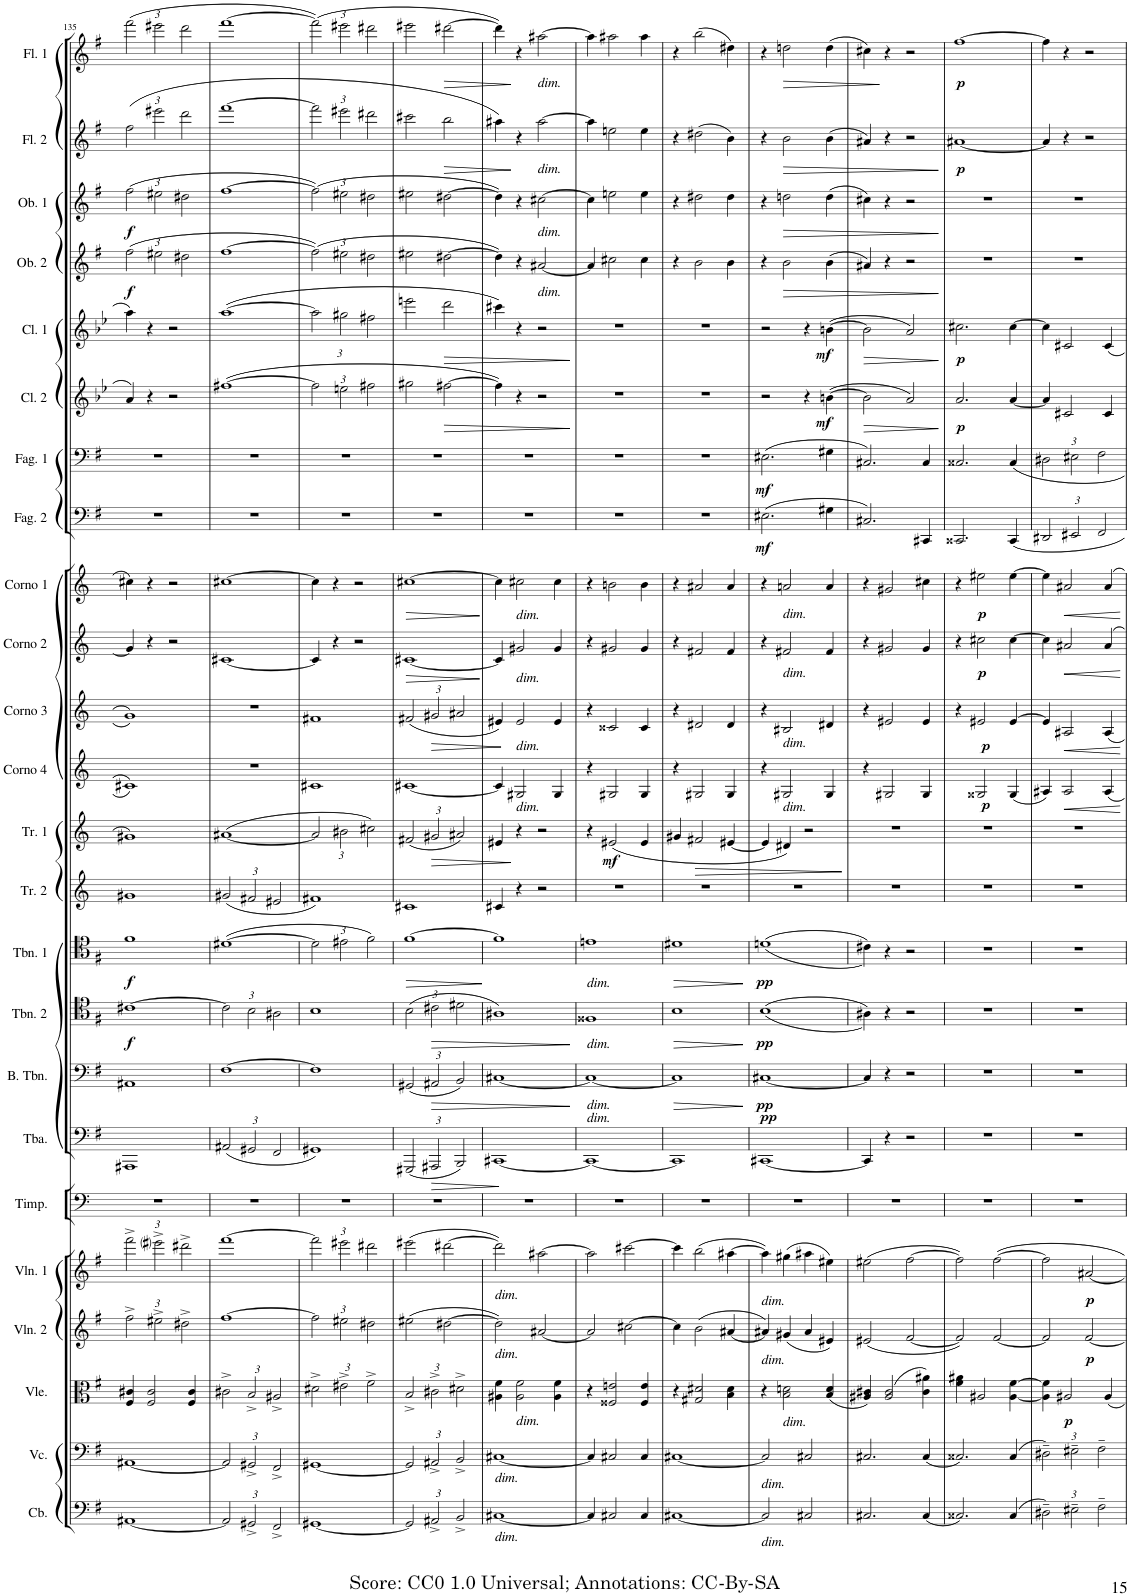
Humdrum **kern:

**kern	**kern	**kern	**dynam	**kern	**dynam	**kern	**dynam	**kern	**kern	**dynam	**kern	**dynam	**kern	**dynam	**kern	**dynam	**kern	**kern	**dynam	**kern	**dynam	**kern	**dynam	**kern	**dynam	**kern	**dynam	**kern	**dynam	**kern	**dynam	**kern	**dynam	**kern	**dynam	**kern	**dynam	**kern	**dynam	**kern	**dynam	**kern	**dynam
*part24	*part23	*part22	*part22	*part21	*part21	*part20	*part20	*part19	*part18	*part18	*part17	*part17	*part16	*part16	*part15	*part15	*part14	*part13	*part13	*part12	*part12	*part11	*part11	*part10	*part10	*part9	*part9	*part8	*part8	*part7	*part7	*part6	*part6	*part5	*part5	*part4	*part4	*part3	*part3	*part2	*part2	*part1	*part1
*staff24	*staff23	*staff22	*staff22	*staff21	*staff21	*staff20	*staff20	*staff19	*staff18	*staff18	*staff17	*staff17	*staff16	*staff16	*staff15	*staff15	*staff14	*staff13	*staff13	*staff12	*staff12	*staff11	*staff11	*staff10	*staff10	*staff9	*staff9	*staff8	*staff8	*staff7	*staff7	*staff6	*staff6	*staff5	*staff5	*staff4	*staff4	*staff3	*staff3	*staff2	*staff2	*staff1	*staff1
*I"Contrabassi	*I"Violoncelli	*I"Viole	*	*I"Violini 2	*	*I"Violini 1	*	*I"Timpani	*I"Tuba	*	*I"Bass Trombone	*	*I"Trombone Tenore 2	*	*I"Trombone Tenore 1	*	*I"Trombe in F 2	*I"Trombe in F 1	*	*I"Corno in F 4	*	*I"Corno in F 3	*	*I"Corno in F 2	*	*I"Corno in F 1	*	*I"Fagotto 2	*	*I"Fagotto 1	*	*I"Clarinetto in A 2	*	*I"Clarinetto in A 1	*	*I"Oboe 2	*	*I"Oboe 1	*	*I"Flauto 2	*	*I"Flauto 1	*
*I'Cb.	*I'Vc.	*I'Vle.	*	*I'Vln. 2	*	*I'Vln. 1	*	*I'Timp.	*I'Tba.	*	*I'B. Tbn.	*	*I'Tbn. 2	*	*I'Tbn. 1	*	*I'Tr. 2	*I'Tr. 1	*	*I'Corno 4	*	*I'Corno 3	*	*I'Corno 2	*	*I'Corno 1	*	*I'Fag. 2	*	*I'Fag. 1	*	*I'Cl. 2	*	*I'Cl. 1	*	*I'Ob. 2	*	*I'Ob. 1	*	*I'Fl. 2	*	*I'Fl. 1	*
!!LO:PB:g=z
*clefF4	*clefF4	*clefC3	*	*clefG2	*	*clefG2	*	*clefF4	*clefF4	*	*clefF4	*	*clefC4	*	*clefC4	*	*clefG2	*clefG2	*	*clefG2	*	*clefG2	*	*clefG2	*	*clefG2	*	*clefF4	*	*clefF4	*	*clefG2	*	*clefG2	*	*clefG2	*	*clefG2	*	*clefG2	*	*clefG2	*
*Trd7c12	*	*	*	*	*	*	*	*	*	*	*	*	*	*	*	*	*Trd-3c-5	*Trd-3c-5	*	*Trd4c7	*	*Trd4c7	*	*Trd4c7	*	*Trd4c7	*	*	*	*	*	*Trd2c3	*	*Trd2c3	*	*	*	*	*	*	*	*	*
*k[f#]	*k[f#]	*k[f#]	*	*k[f#]	*	*k[f#]	*	*k[]	*k[f#]	*	*k[f#]	*	*k[f#]	*	*k[f#]	*	*k[]	*k[]	*	*k[]	*	*k[]	*	*k[]	*	*k[]	*	*k[f#]	*	*k[f#]	*	*k[b-e-]	*	*k[b-e-]	*	*k[f#]	*	*k[f#]	*	*k[f#]	*	*k[f#]	*
*M2/2	*M2/2	*M2/2	*	*M2/2	*	*M2/2	*	*M2/2	*M2/2	*	*M2/2	*	*M2/2	*	*M2/2	*	*M2/2	*M2/2	*	*M2/2	*	*M2/2	*	*M2/2	*	*M2/2	*	*M2/2	*	*M2/2	*	*M2/2	*	*M2/2	*	*M2/2	*	*M2/2	*	*M2/2	*	*M2/2	*
*met(c|)	*met(c|)	*met(c|)	*	*met(c|)	*	*met(c|)	*	*met(c|)	*met(c|)	*	*met(c|)	*	*met(c|)	*	*met(c|)	*	*met(c|)	*met(c|)	*	*met(c|)	*	*met(c|)	*	*met(c|)	*	*met(c|)	*	*met(c|)	*	*met(c|)	*	*met(c|)	*	*met(c|)	*	*met(c|)	*	*met(c|)	*	*met(c|)	*	*met(c|)	*
*	*	*	*	*Xbrackettup	*	*Xbrackettup	*	*	*	*	*	*	*	*	*	*	*	*	*	*	*	*	*	*	*	*	*	*	*	*	*	*	*	*	*	*Xbrackettup	*	*Xbrackettup	*	*Xbrackettup	*	*Xbrackettup	*
=135	=135	=135	=135	=135	=135	=135	=135	=135	=135	=135	=135	=135	=135	=135	=135	=135	=135	=135	=135	=135	=135	=135	=135	=135	=135	=135	=135	=135	=135	=135	=135	=135	=135	=135	=135	=135	=135	=135	=135	=135	=135	=135	=135
!	!	!	!	!	!	!	!	!	!	!	!	!	!	!LO:DY:b	!	!LO:DY:b	!	!	!	!	!	!	!	!	!	!	!	!	!	!	!	!	!	!	!	!	!LO:DY:b	!	!LO:DY:b	!	!	!	!
[1AA#X	[1AA#X	4F#/ 4c#X/	.	3ff#^\	.	3fff#^\	.	1r	1AAA#X	.	1AA#X	.	[1c#X	f	1f#	f	1g#X	1g#X	.	1c#X	.	1g	.	4g#/]	.	4cc#X\	.	1r	.	1r	.	4a/	.	4aa\	.	(3ff#\	f	(3ff#\	f	(3ff#\	.	(3fff#\	.
.	.	2F#/ 2c#/	.	.	.	.	.	.	.	.	.	.	.	.	.	.	.	.	.	.	.	.	.	4r	.	4r	.	.	.	.	.	4r	.	4r	.	.	.	.	.	.	.	.	.
.	.	.	.	3ee#X^\	.	3eee#i^\	.	.	.	.	.	.	.	.	.	.	.	.	.	.	.	.	.	.	.	.	.	.	.	.	.	.	.	.	.	3ee#X\	.	3ee#X\	.	3eee#X\	.	3eee#X\	.
.	.	.	.	.	.	.	.	.	.	.	.	.	.	.	.	.	.	.	.	.	.	.	.	2r	.	2r	.	.	.	.	.	2r	.	2r	.	.	.	.	.	.	.	.	.
.	.	.	.	3dd#X^\	.	3ddd#X^\	.	.	.	.	.	.	.	.	.	.	.	.	.	.	.	.	.	.	.	.	.	.	.	.	.	.	.	.	.	3dd#X\	.	3dd#X\	.	3ddd\	.	3ddd\	.
.	.	4F#/ 4c#/	.	.	.	.	.	.	.	.	.	.	.	.	.	.	.	.	.	.	.	.	.	.	.	.	.	.	.	.	.	.	.	.	.	.	.	.	.	.	.	.	.
=136	=136	=136	=136	=136	=136	=136	=136	=136	=136	=136	=136	=136	=136	=136	=136	=136	=136	=136	=136	=136	=136	=136	=136	=136	=136	=136	=136	=136	=136	=136	=136	=136	=136	=136	=136	=136	=136	=136	=136	=136	=136	=136	=136
*Xbrackettup	*Xbrackettup	*Xbrackettup	*	*	*	*	*	*	*Xbrackettup	*	*	*	*Xbrackettup	*	*	*	*Xbrackettup	*	*	*	*	*	*	*	*	*	*	*	*	*	*	*	*	*	*	*	*	*	*	*	*	*	*
3AA#/]	3AA#/]	3c#X^\	.	[1ff#	.	[1fff#	.	1r	(3AA#X/	.	[1F#	.	3c#\]	.	([1d#X	.	(3g#X/	([1a#X	.	1r	.	1r	.	[1c#X	.	[1cc#X	.	1r	.	1r	.	([1ff#X	.	([>1aa	.	[1ff#	.	[1ff#	.	[1fff#	.	[1fff#	.
3GG#X^/	3GG#X^/	3B^/	.	.	.	.	.	.	3GG#X/	.	.	.	3B\	.	.	.	3f#X/	.	.	.	.	.	.	.	.	.	.	.	.	.	.	.	.	.	.	.	.	.	.	.	.	.	.
3FF#^/	3FF#^/	3A#X^/	.	.	.	.	.	.	3FF#/	.	.	.	3A#X\	.	.	.	3e#X/	.	.	.	.	.	.	.	.	.	.	.	.	.	.	.	.	.	.	.	.	.	.	.	.	.	.
=137	=137	=137	=137	=137	=137	=137	=137	=137	=137	=137	=137	=137	=137	=137	=137	=137	=137	=137	=137	=137	=137	=137	=137	=137	=137	=137	=137	=137	=137	=137	=137	=137	=137	=137	=137	=137	=137	=137	=137	=137	=137	=137	=137
*	*	*	*	*	*	*	*	*	*	*	*	*	*	*	*Xbrackettup	*	*	*Xbrackettup	*	*	*	*	*	*	*	*	*	*	*	*	*	*Xbrackettup	*	*Xbrackettup	*	*	*	*	*	*	*	*	*
[1GG#X	[1GG#X	3d#X^\	.	3ff#\]	.	3fff#\]	.	1r	1GG#X)	.	1F#]	.	1B	.	3d#\]	.	1f#X)	3a#/]	.	1c#X	.	1f#X	.	4c#/]	.	4cc#\]	.	1r	.	1r	.	3ff#\]	.	3aa\]	.	(3ff#\])	.	(3ff#\])	.	3fff#\]	.	(3fff#\])	.
.	.	.	.	.	.	.	.	.	.	.	.	.	.	.	.	.	.	.	.	.	.	.	.	4r	.	4r	.	.	.	.	.	.	.	.	.	.	.	.	.	.	.	.	.
.	.	3e#X^\	.	3ee#X\	.	3eee#X\	.	.	.	.	.	.	.	.	3e#X\	.	.	3b#X\	.	.	.	.	.	.	.	.	.	.	.	.	.	3een\	.	3gg#X\	.	3ee#X\	.	3ee#X\	.	3eee#X\	.	3eee#X\	.
.	.	.	.	.	.	.	.	.	.	.	.	.	.	.	.	.	.	.	.	.	.	.	.	2r	.	2r	.	.	.	.	.	.	.	.	.	.	.	.	.	.	.	.	.
.	.	3f#^\	.	3dd#X\	.	3ddd#X\	.	.	.	.	.	.	.	.	3f#\)	.	.	3cc#X\)	.	.	.	.	.	.	.	.	.	.	.	.	.	3ff#X\	.	3ff#X\	.	3dd#X\	.	3dd#X\	.	3ddd#X\	.	3ddd#X\	.
=138	=138	=138	=138	=138	=138	=138	=138	=138	=138	=138	=138	=138	=138	=138	=138	=138	=138	=138	=138	=138	=138	=138	=138	=138	=138	=138	=138	=138	=138	=138	=138	=138	=138	=138	=138	=138	=138	=138	=138	=138	=138	=138	=138
*	*	*	*	*	*	*	*	*	*	*	*Xbrackettup	*	*	*	*	*	*	*	*	*	*	*	*	*	*	*	*	*	*	*	*	*	*	*	*	*	*	*	*	*	*	*	*
!	!	!	!	!	!	!	!	!	!	!	!	!	!	!	!	!LO:HP:b	!	!	!	!	!	!	!	!	!	!	!	!	!	!	!	!	!	!	!	!	!	!	!	!	!	!	!
*	*	*	*	*	*	*	*	*	*	*	*	*	*	*	*	*	*	*	*	*	*	*Xbrackettup	*	*	*	*	*	*	*	*	*	*	*	*	*	*	*	*	*	*	*	*	*
!	!	!	!	!	!	!	!	!	!	!	!	!	!	!	!	!	!	!	!	!	!	!	!	!	!LO:HP:b	!	!LO:HP:b	!	!	!	!	!	!	!	!	!	!	!	!	!	!	!	!
3GG#/]	3GG#/]	3B^/	.	(2ee#X\	.	(2eee#X\	.	1r	(3GGG#X/	.	(3GG#X/	.	(3B\	.	[1f#	>	1c#X	(3f#X/	.	[1c#X	.	(3f#X/	.	[1c#X	>	[1cc#X	>	1r	.	1r	.	2gg#X\	.	2eeen\	.	2ee#X\	.	2ee#X\	.	2ccc#X\	.	2eee#X\	.
!	!	!	!	!	!	!	!	!	!	!LO:HP:b	!	!LO:HP:b	!	!LO:HP:b	!	!	!	!	!LO:HP:b	!	!	!	!LO:HP:b	!	!	!	!	!	!	!	!	!	!	!	!	!	!	!	!	!	!	!	!
3AA#X^/	3AA#X^/	3c#X^\	.	.	.	.	.	.	3AAA#X/	>	3AA#X/	>	3c#X\	>	.	.	.	3g#X/	>	.	.	3g#X/	>	.	.	.	.	.	.	.	.	.	.	.	.	.	.	.	.	.	.	.	.
!	!	!	!	!	!	!	!	!	!	!	!	!	!	!	!	!	!	!	!	!	!	!	!	!	!	!	!	!	!	!	!	!	!LO:HP:b	!	!LO:HP:b	!	!	!	!	!	!LO:HP:b	!	!LO:HP:b
.	.	.	.	[2dd#X\	.	[2ddd#X\	.	.	.	.	.	.	.	.	.	.	.	.	.	.	.	.	.	.	.	.	.	.	.	.	.	[2ff#X\	>	2ddd\	>	[2dd#X\	.	[2dd#X\	.	2bb\	>	[>2ddd#X\	>
3BB^/	3BB^/	3d#X^\	.	.	.	.	.	.	3BBB/)	.	3BB/)	.	3d#X\	.	.	.	.	3a#X/)	.	.	.	3a#X/	.	.	.	.	.	.	.	.	.	.	.	.	.	.	.	.	.	.	.	.	.
=139	=139	=139	=139	=139	=139	=139	=139	=139	=139	=139	=139	=139	=139	=139	=139	=139	=139	=139	=139	=139	=139	=139	=139	=139	=139	=139	=139	=139	=139	=139	=139	=139	=139	=139	=139	=139	=139	=139	=139	=139	=139	=139	=139
!	!	!	!	!	!	!LO:TX:b:i:t=dim.	!	!	!	!	!	!	!	!	!	!	!	!	!	!	!	!	!	!	!	!	!	!	!	!	!	!	!	!	!	!	!	!	!	!	!	!	!
!	!	!	!	!LO:TX:b:i:t=dim.	!	!	!	!	!	!	!	!	!	!	!	!	!	!	!	!	!	!	!	!	!	!	!	!	!	!	!	!	!	!	!	!	!	!	!	!	!	!	!
!	!LO:TX:b:i:t=dim.	!	!	!	!	!	!	!	!	!	!	!	!	!	!	!	!	!	!	!	!	!	!	!	!	!	!	!	!	!	!	!	!	!	!	!	!	!	!	!	!	!	!
!LO:TX:b:i:t=dim.	!	!	!	!	!	!	!	!	!	!	!	!	!	!	!	!	!	!	!	!	!	!	!	!	!	!	!	!	!	!	!	!	!	!	!	!	!	!	!	!	!	!	!
[1C#X	[1C#X	4A#X\ 4f#\	.	2dd#\])	.	2ddd#\])	.	1r	[1CC#X	.	[1C#X	.	1A#X)	.	1f#]	.	4c#X/	4e#X/	.	4c#/]	.	4e#X/)	.	4c#/]	.	4cc#\]	.	1r	.	1r	.	4ff#\])	.	4ccc#X\)	.	4dd#\])	.	4dd#\])	.	4aa#X\)	.	4ddd#\])	.
!	!	!	!	!	!	!	!	!	!	!	!	!	!	!	!	!	!	!	!	!	!	!	!	!	!	!LO:TX:b:i:t=dim.	!	!	!	!	!	!	!	!	!	!	!	!	!	!	!	!	!
!	!	!	!	!	!	!	!	!	!	!	!	!	!	!	!	!	!	!	!	!	!	!	!	!LO:TX:b:i:t=dim.	!	!	!	!	!	!	!	!	!	!	!	!	!	!	!	!	!	!	!
!	!	!	!	!	!	!	!	!	!	!	!	!	!	!	!	!	!	!	!	!	!	!LO:TX:b:i:t=dim.	!	!	!	!	!	!	!	!	!	!	!	!	!	!	!	!	!	!	!	!	!
!	!	!	!	!	!	!	!	!	!	!	!	!	!	!	!	!	!	!	!	!LO:TX:b:i:t=dim.	!	!	!	!	!	!	!	!	!	!	!	!	!	!	!	!	!	!	!	!	!	!	!
!	!	!LO:TX:b:i:t=dim.	!	!	!	!	!	!	!	!	!	!	!	!	!	!	!	!	!	!	!	!	!	!	!	!	!	!	!	!	!	!	!	!	!	!	!	!	!	!	!	!	!
.	.	2A#\ 2f#\	.	.	.	.	.	.	.	.	.	.	.	.	.	.	4r	4r	]	2G#X/	.	2e#/	]	2g#X/	]	2cc#X\	]	.	.	.	.	4r	.	4r	.	4r	.	4r	.	4r	]	4r	]
!	!	!	!	!	!	!	!	!	!	!	!	!	!	!	!	!	!	!	!	!	!	!	!	!	!	!	!	!	!	!	!	!	!	!	!	!	!	!	!	!	!	!LO:TX:b:i:t=dim.	!
!	!	!	!	!	!	!	!	!	!	!	!	!	!	!	!	!	!	!	!	!	!	!	!	!	!	!	!	!	!	!	!	!	!	!	!	!	!	!	!	!LO:TX:b:i:t=dim.	!	!	!
!	!	!	!	!	!	!	!	!	!	!	!	!	!	!	!	!	!	!	!	!	!	!	!	!	!	!	!	!	!	!	!	!	!	!	!	!	!	!LO:TX:b:i:t=dim.	!	!	!	!	!
!	!	!	!	!	!	!	!	!	!	!	!	!	!	!	!	!	!	!	!	!	!	!	!	!	!	!	!	!	!	!	!	!	!	!	!	!LO:TX:b:i:t=dim.	!	!	!	!	!	!	!
.	.	.	.	[2a#X/	.	[2aa#X\	.	.	.	.	.	.	.	.	.	.	2r	2r	.	.	.	.	.	.	.	.	.	.	.	.	.	2r	.	2r	.	[2a#X/	.	[2cc#X\	.	[2aa#\	.	[2aa#X\	.
.	.	4A#\ 4f#\	.	.	.	.	.	.	.	.	.	.	.	.	.	.	.	.	.	4G#/	.	4e#/	.	4g#/	.	4cc#\	.	.	.	.	.	.	.	.	.	.	.	.	.	.	.	.	.
.	.	.	.	.	.	.	.	.	.	]	.	]	.	]	.	]	.	.	.	.	.	.	.	.	.	.	.	.	.	.	.	.	]	.	]	.	.	.	.	.	.	.	.
=140	=140	=140	=140	=140	=140	=140	=140	=140	=140	=140	=140	=140	=140	=140	=140	=140	=140	=140	=140	=140	=140	=140	=140	=140	=140	=140	=140	=140	=140	=140	=140	=140	=140	=140	=140	=140	=140	=140	=140	=140	=140	=140	=140
!	!	!	!	!	!	!	!	!	!	!	!	!	!	!	!LO:TX:b:i:t=dim.	!	!	!	!	!	!	!	!	!	!	!	!	!	!	!	!	!	!	!	!	!	!	!	!	!	!	!	!
!	!	!	!	!	!	!	!	!	!	!	!	!	!LO:TX:b:i:t=dim.	!	!	!	!	!	!	!	!	!	!	!	!	!	!	!	!	!	!	!	!	!	!	!	!	!	!	!	!	!	!
!	!	!	!	!	!	!	!	!	!	!	!LO:TX:b:i:t=dim.	!	!	!	!	!	!	!	!	!	!	!	!	!	!	!	!	!	!	!	!	!	!	!	!	!	!	!	!	!	!	!	!
!	!	!	!	!	!	!	!	!	!LO:TX:a:i:t=dim.	!	!	!	!	!	!	!	!	!	!	!	!	!	!	!	!	!	!	!	!	!	!	!	!	!	!	!	!	!	!	!	!	!	!
4C#/]	4C#/]	4r	.	2a#/]	.	2aa#\]	.	1r	1CC#_	.	1C#_	.	1F##X	.	1en	.	1r	4r	.	4r	.	4r	.	4r	.	4r	.	1r	.	1r	.	1r	.	1r	.	4a#/]	.	4cc#\]	.	4aa#\]	.	4aa#\]	.
!	!	!	!	!	!	!	!	!	!	!	!	!	!	!	!	!	!	!	!LO:DY:b	!	!	!	!	!	!	!	!	!	!	!	!	!	!	!	!	!	!	!	!	!	!	!	!
2C#X/	2C#X/	2F##X/ 2en/	.	.	.	.	.	.	.	.	.	.	.	.	.	.	.	(2e#X/	mf	2G#X/	.	2c##X/	.	2g#X/	.	2bn\	.	.	.	.	.	.	.	.	.	2cc#X\	.	2een\	.	2een\	.	2aa#X\	.
.	.	.	.	[2cc#X\	.	[2ccc#X\	.	.	.	.	.	.	.	.	.	.	.	.	.	.	.	.	.	.	.	.	.	.	.	.	.	.	.	.	.	.	.	.	.	.	.	.	.
4C#/	4C#/	4F##/ 4e/	.	.	.	.	.	.	.	.	.	.	.	.	.	.	.	4e#/	.	4G#/	.	4c##/	.	4g#/	.	4b\	.	.	.	.	.	.	.	.	.	4cc#\	.	4ee\	.	4ee\	.	4aa#\	.
=141	=141	=141	=141	=141	=141	=141	=141	=141	=141	=141	=141	=141	=141	=141	=141	=141	=141	=141	=141	=141	=141	=141	=141	=141	=141	=141	=141	=141	=141	=141	=141	=141	=141	=141	=141	=141	=141	=141	=141	=141	=141	=141	=141
!	!	!	!	!	!	!	!	!	!	!	!	!LO:HP:b	!	!LO:HP:b	!	!LO:HP:b	!	!	!	!	!	!	!	!	!	!	!	!	!	!	!	!	!	!	!	!	!	!	!	!	!	!	!
[1C#X	[1C#X	4r	.	4cc#\]	.	4ccc#\]	.	1r	1CC#]	.	1C#]	>	1B	>	1d#X	>	1r	4g#X/	.	4r	.	4r	.	4r	.	4r	.	1r	.	1r	.	1r	.	1r	.	4r	.	4r	.	4r	.	4r	.
!	!	!	!	!	!	!	!	!	!	!	!	!	!	!	!	!	!	!	!LO:HP:b	!	!	!	!	!	!	!	!	!	!	!	!	!	!	!	!	!	!	!	!	!	!	!	!
.	.	2G#X/ 2d#X/	.	(2b\	.	(2bb\	.	.	.	.	.	.	.	.	.	.	.	2f#X/	>	2G#X/	.	2d#X/	.	2f#X/	.	2a#X/	.	.	.	.	.	.	.	.	.	2b\	.	2dd#X\	.	(2dd#X\	.	(2bb\	.
.	.	4B\ 4d#\	.	[4a#X/	.	[4aa#X\	.	.	.	.	.	.	.	.	.	.	.	[4e#X/	.	4G#/	.	4d#/	.	4f#/	.	4a#/	.	.	.	.	.	.	.	.	.	4b\	.	4dd#\	.	4b\)	.	4dd#X\)	.
.	.	.	.	.	.	.	.	.	.	.	.	]	.	]	.	]	.	.	.	.	.	.	.	.	.	.	.	.	.	.	.	.	.	.	.	.	.	.	.	.	.	.	.
=142	=142	=142	=142	=142	=142	=142	=142	=142	=142	=142	=142	=142	=142	=142	=142	=142	=142	=142	=142	=142	=142	=142	=142	=142	=142	=142	=142	=142	=142	=142	=142	=142	=142	=142	=142	=142	=142	=142	=142	=142	=142	=142	=142
!	!	!	!	!	!	!LO:TX:b:i:t=dim.	!	!	!	!	!	!	!	!	!	!	!	!	!	!	!	!	!	!	!	!	!	!	!	!	!	!	!	!	!	!	!	!	!	!	!	!	!
!	!	!	!	!LO:TX:b:i:t=dim.	!	!	!	!	!	!	!	!	!	!	!	!	!	!	!	!	!	!	!	!	!	!	!	!	!	!	!	!	!	!	!	!	!	!	!	!	!	!	!
!	!LO:TX:b:i:t=dim.	!	!	!	!	!	!	!	!	!	!	!	!	!	!	!	!	!	!	!	!	!	!	!	!	!	!	!	!	!	!	!	!	!	!	!	!	!	!	!	!	!	!
!LO:TX:b:i:t=dim.	!	!	!	!	!	!	!	!	!	!	!	!	!	!	!	!	!	!	!	!	!	!	!	!	!	!	!	!	!	!	!	!	!	!	!	!	!	!	!	!	!	!	!
!	!	!	!	!	!	!	!	!	!	!LO:DY:a	!	!LO:DY:b	!	!LO:DY:b	!	!LO:DY:b	!	!	!	!	!	!	!	!	!	!	!	!	!LO:DY:b	!	!LO:DY:b	!	!	!	!	!	!	!	!	!	!	!	!
2C#/]	2C#/]	4r	.	4a#X/])	.	4aa#\])	.	1r	[1CC#X	pp	[1C#X	pp	(<(1B	pp	(<(1dn	pp	1r	4e#/]	.	4r	.	4r	.	4r	.	4r	.	(2.E#X\	mf	(2.E#X\	mf	2r	.	2r	.	4r	.	4r	.	4r	.	4r	.
!	!	!	!	!	!	!	!	!	!	!	!	!	!	!	!	!	!	!	!	!	!	!	!	!	!	!LO:TX:b:i:t=dim.	!	!	!	!	!	!	!	!	!	!	!	!	!	!	!	!	!
!	!	!	!	!	!	!	!	!	!	!	!	!	!	!	!	!	!	!	!	!	!	!	!	!LO:TX:b:i:t=dim.	!	!	!	!	!	!	!	!	!	!	!	!	!	!	!	!	!	!	!
!	!	!	!	!	!	!	!	!	!	!	!	!	!	!	!	!	!	!	!	!	!	!LO:TX:b:i:t=dim.	!	!	!	!	!	!	!	!	!	!	!	!	!	!	!	!	!	!	!	!	!
!	!	!	!	!	!	!	!	!	!	!	!	!	!	!	!	!	!	!	!	!LO:TX:b:i:t=dim.	!	!	!	!	!	!	!	!	!	!	!	!	!	!	!	!	!	!	!	!	!	!	!
!	!	!LO:TX:b:i:t=dim.	!	!	!	!	!	!	!	!	!	!	!	!	!	!	!	!	!	!	!	!	!	!	!	!	!	!	!	!	!	!	!	!	!	!	!	!	!	!	!	!	!
!	!	!	!	!	!	!	!	!	!	!	!	!	!	!	!	!	!	!	!	!	!	!	!	!	!	!	!	!	!	!	!	!	!	!	!	!	!LO:HP:b	!	!LO:HP:b	!	!LO:HP:b	!	!LO:HP:b
.	.	2B\ 2dn\	.	(4g#X/	.	(4gg#X\	.	.	.	.	.	.	.	.	.	.	.	4d#X/)	.	2G#X/	.	2B#X/	.	2f#X/	.	2an/	.	.	.	.	.	.	.	.	.	2b\	>	2ddn\	>	2b\	>	2ddn\	>
2C#X/	2C#X/	.	.	4a#/	.	4aa#X\	.	.	.	.	.	.	.	.	.	.	.	2r	.	.	.	.	.	.	.	.	.	.	.	.	.	4r	.	4r	.	.	.	.	.	.	.	.	.
!	!	!	!	!	!	!	!	!	!	!	!	!	!	!	!	!	!	!	!	!	!	!	!	!	!	!	!	!	!	!	!	!	!LO:DY:b	!	!LO:DY:b	!	!	!	!	!	!	!	!
.	.	(4B/ 4d/	.	4e#X/)	.	4ee#X\)	.	.	.	.	.	.	.	.	.	.	.	.	.	4G#/	.	4d#X/	.	4f#/	.	4a/	.	4G#X\	.	4G#X\	.	([4bn\	mf	([4bn\	mf	(4b\	.	(4dd\	.	(4b\	.	(4dd\	.
.	.	.	.	.	.	.	.	.	.	.	.	.	.	.	.	.	.	.	]	.	.	.	.	.	.	.	.	.	.	.	.	.	.	.	.	.	.	.	.	.	.	.	.
=143	=143	=143	=143	=143	=143	=143	=143	=143	=143	=143	=143	=143	=143	=143	=143	=143	=143	=143	=143	=143	=143	=143	=143	=143	=143	=143	=143	=143	=143	=143	=143	=143	=143	=143	=143	=143	=143	=143	=143	=143	=143	=143	=143
!	!	!	!	!	!	!	!	!	!	!	!	!	!	!	!	!	!	!	!	!	!	!	!	!	!	!	!	!	!	!	!	!	!LO:HP:b	!	!LO:HP:b	!	!	!	!	!	!	!	!
2.C#X/	2.C#X/	4A#X/ 4c#X/)	.	(2e#X/	.	(2ee#X\	.	1r	4CC#/]	.	4C#/]	.	4A#X\))	.	4c#X\))	.	1r	1r	.	4r	.	4r	.	4r	.	4r	.	2.C#X/)	.	2.C#X/)	.	2b\]	>	2b\]	>	4a#X/)	.	4cc#X\)	.	4a#X/)	.	4cc#X\)	.
.	.	(2A#/ 2c#/	.	.	.	.	.	.	4r	.	4r	.	4r	.	4r	.	.	.	.	2G#X/	.	2e#X/	.	2g#X/	.	2g#X/	.	.	.	.	.	.	.	.	.	4r	.	4r	.	4r	.	4r	]
.	.	.	.	[2f#/	.	[2ff#\	.	.	2r	.	2r	.	2r	.	2r	.	.	.	.	.	.	.	.	.	.	.	.	.	.	.	.	2a/)	.	2a/)	.	2r	.	2r	.	2r	.	2r	.
(4C#/	(4C#/	4c#\ 4a#X\)	.	.	.	.	.	.	.	.	.	.	.	.	.	.	.	.	.	4G#/	.	4e#/	.	4g#/	.	4cc#X\	.	4CC#X/	.	4C#/	.	.	.	.	.	.	.	.	.	.	.	.	.
.	.	.	.	.	.	.	.	.	.	.	.	.	.	.	.	.	.	.	.	.	.	.	.	.	.	.	.	.	.	.	.	.	]	.	]	.	]	.	]	.	]	.	.
=144	=144	=144	=144	=144	=144	=144	=144	=144	=144	=144	=144	=144	=144	=144	=144	=144	=144	=144	=144	=144	=144	=144	=144	=144	=144	=144	=144	=144	=144	=144	=144	=144	=144	=144	=144	=144	=144	=144	=144	=144	=144	=144	=144
!	!	!	!	!	!	!	!	!	!	!	!	!	!	!	!	!	!	!	!	!	!	!	!	!	!	!	!	!	!	!	!	!	!LO:DY:b	!	!LO:DY:b	!	!	!	!	!	!LO:DY:b	!	!LO:DY:b
2.C##X/)	2.C##X/)	4f#\ 4a#X\	.	2f#/])	.	2ff#\])	.	1r	1r	.	1r	.	1r	.	1r	.	1r	1r	.	4ryy	.	4r	.	4r	.	4r	.	2.CC##X/	.	2.C##X/	.	2.a/	p	2.cc#X\	p	1r	.	1r	.	[1a#X	p	[1ff#	p
!	!	!	!	!	!	!	!	!	!	!	!	!	!	!	!	!	!	!	!	!	!LO:DY:b	!	!LO:DY:b	!	!LO:DY:b	!	!LO:DY:b	!	!	!	!	!	!	!	!	!	!	!	!	!	!	!	!
.	.	2A#X/	.	.	.	.	.	.	.	.	.	.	.	.	.	.	.	.	.	2G##X/	p	2e#X/	p	2cc#X\	p	2ee#X\	p	.	.	.	.	.	.	.	.	.	.	.	.	.	.	.	.
.	.	.	.	[2f#/	.	[2ff#\	.	.	.	.	.	.	.	.	.	.	.	.	.	.	.	.	.	.	.	.	.	.	.	.	.	.	.	.	.	.	.	.	.	.	.	.	.
(4C##/	(4C##/	[4A#\ [4f#\	.	.	.	.	.	.	.	.	.	.	.	.	.	.	.	.	.	(<4G##/	.	[>4e#/	.	[4cc#\	.	[>4ee#\	.	4CC##/	.	4C##/	.	[4a/	.	[>4cc#\	.	.	.	.	.	.	.	.	.
=145	=145	=145	=145	=145	=145	=145	=145	=145	=145	=145	=145	=145	=145	=145	=145	=145	=145	=145	=145	=145	=145	=145	=145	=145	=145	=145	=145	=145	=145	=145	=145	=145	=145	=145	=145	=145	=145	=145	=145	=145	=145	=145	=145
*	*	*	*	*	*	*	*	*	*	*	*	*	*	*	*	*	*	*	*	*	*	*	*	*	*	*	*	*Xbrackettup	*	*Xbrackettup	*	*	*	*	*	*	*	*	*	*	*	*	*
3D#X~\)	3D#X~\)	4A#\] 4f#\]	.	2f#/]	.	2ff#\]	.	1r	1r	.	1r	.	1r	.	1r	.	1r	1r	.	4A#X/)	.	4e#/]	.	4cc#\]	.	4ee#\]	.	3DD#X/	.	3D#X\	.	4a/]	.	4cc#\]	.	1r	.	1r	.	4a#/]	.	4ff#\]	.
!	!	!	!LO:DY:b	!	!	!	!	!	!	!	!	!	!	!	!	!	!	!	!	!	!LO:HP:b	!	!LO:HP:b	!	!LO:HP:b	!	!LO:HP:b	!	!	!	!	!	!	!	!	!	!	!	!	!	!	!	!
.	.	2A#X/	p	.	.	.	.	.	.	.	.	.	.	.	.	.	.	.	.	2A#/	<	2A#X/	<	2a#X/	<	2a#X/	<	.	.	.	.	2c#X/	.	2c#X/	.	.	.	.	.	4r	.	4r	.
3E#X~\	3E#X~\	.	.	.	.	.	.	.	.	.	.	.	.	.	.	.	.	.	.	.	.	.	.	.	.	.	.	3EE#X/	.	3E#X\	.	.	.	.	.	.	.	.	.	.	.	.	.
!	!	!	!	!	!LO:DY:b	!	!LO:DY:b	!	!	!	!	!	!	!	!	!	!	!	!	!	!	!	!	!	!	!	!	!	!	!	!	!	!	!	!	!	!	!	!	!	!	!	!
.	.	.	.	[2f#/	p	[2a#X/	p	.	.	.	.	.	.	.	.	.	.	.	.	.	.	.	.	.	.	.	.	.	.	.	.	.	.	.	.	.	.	.	.	2r	.	2r	.
3F#~\	3F#~\	.	.	.	.	.	.	.	.	.	.	.	.	.	.	.	.	.	.	.	.	.	.	.	.	.	.	3FF#/	.	3F#\	.	.	.	.	.	.	.	.	.	.	.	.	.
.	.	4A#/	.	.	.	.	.	.	.	.	.	.	.	.	.	.	.	.	.	4A#/	.	4A#/	.	4a#/	.	4a#/	.	.	.	.	.	4c#/	.	4c#/	.	.	.	.	.	.	.	.	.
.	.	.	.	.	.	.	.	.	.	.	.	.	.	.	.	.	.	.	.	.	[	.	[	.	[	.	[	.	.	.	.	.	.	.	.	.	.	.	.	.	.	.	.
=	=	=	=	=	=	=	=	=	=	=	=	=	=	=	=	=	=	=	=	=	=	=	=	=	=	=	=	=	=	=	=	=	=	=	=	=	=	=	=	=	=	=	=
*-	*-	*-	*-	*-	*-	*-	*-	*-	*-	*-	*-	*-	*-	*-	*-	*-	*-	*-	*-	*-	*-	*-	*-	*-	*-	*-	*-	*-	*-	*-	*-	*-	*-	*-	*-	*-	*-	*-	*-	*-	*-	*-	*-
